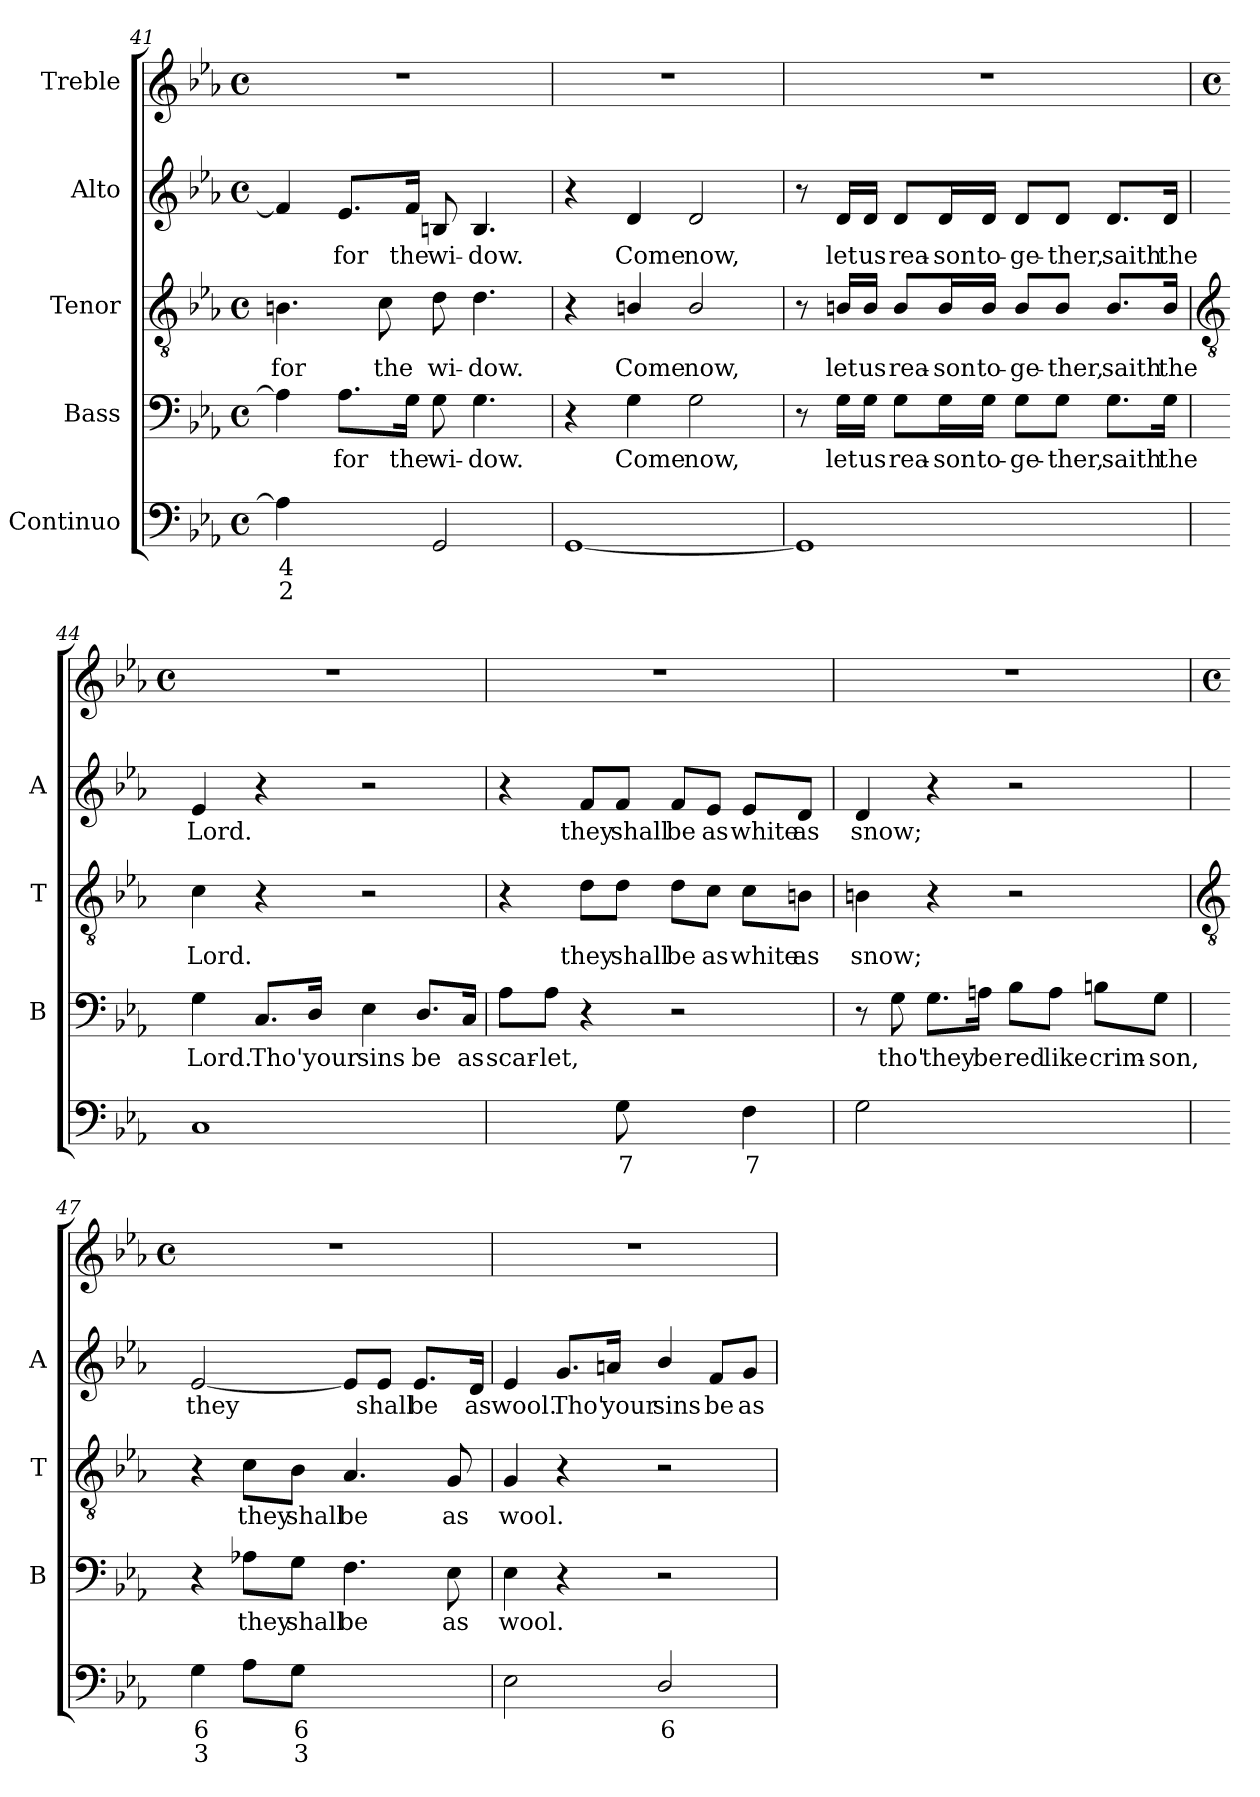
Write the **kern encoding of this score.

**kern	**text	**text	**kern	**text	**kern	**text	**kern	**text	**kern
*part5	*part5	*part5	*part4	*part4	*part3	*part3	*part2	*part2	*part1
*staff5	*staff5	*staff5	*staff4	*staff4	*staff3	*staff3	*staff2	*staff2	*staff1
*I"Continuo	*	*	*I"Bass	*	*I"Tenor	*	*I"Alto	*	*I"Treble
*	*	*	*I'B	*	*I'T	*	*I'A	*	*
*clefF4	*	*	*clefF4	*	*clefGv2	*	*clefG2	*	*clefG2
*k[b-e-a-]	*	*	*k[b-e-a-]	*	*k[b-e-a-]	*	*k[b-e-a-]	*	*k[b-e-a-]
*E-:	*	*	*E-:	*	*E-:	*	*E-:	*	*E-:
*M4/4	*	*	*M4/4	*	*M4/4	*	*M4/4	*	*M4/4
*met(c)	*	*	*met(c)	*	*met(c)	*	*met(c)	*	*met(c)
=41	=41	=41	=41	=41	=41	=41	=41	=41	=41
!	!LO:LY:b	!LO:LY:b	!	!	!	!LO:LY:b	!	!	!
4A-]	4	2	4A-]	.	4.Bn	for	4f]	.	1r
!	!LO:LY:b	!LO:LY:b	!	!LO:LY:b	!	!	!	!LO:LY:b	!
[8AA-yy	5	3	8.A-\L	for	.	.	8.e-/L	for	.
!	!LO:LY:b	!	!	!	!	!LO:LY:b	!	!	!
8AA-Lyy]	6	.	.	.	8c	the	.	.	.
!	!	!	!	!LO:LY:b	!	!	!	!LO:LY:b	!
.	.	.	16G\Jk	the	.	.	16f/Jk	the	.
!	!	!	!	!LO:LY:b	!	!LO:LY:b	!	!LO:LY:b	!
2GG	.	.	8G	wi-	8d	wi-	8Bn	wi-	.
!	!	!	!	!LO:LY:b	!	!LO:LY:b	!	!LO:LY:b	!
.	.	.	4.G	-dow.	4.d	-dow.	4.B	-dow.	.
=42	=42	=42	=42	=42	=42	=42	=42	=42	=42
[1GG	.	.	4r	.	4r	.	4r	.	1r
!	!	!	!	!LO:LY:b	!	!LO:LY:b	!	!LO:LY:b	!
.	.	.	4G	Come	4Bn/	Come	4d	Come	.
!	!	!	!	!LO:LY:b	!	!LO:LY:b	!	!LO:LY:b	!
.	.	.	2G	now,	2B/	now,	2d	now,	.
=43	=43	=43	=43	=43	=43	=43	=43	=43	=43
1GG]	.	.	8r	.	8r	.	8r	.	1r
!	!	!	!	!LO:LY:b	!	!LO:LY:b	!	!LO:LY:b	!
.	.	.	16G\LL	let	16Bn/LL	let	16d/LL	let	.
!	!	!	!	!LO:LY:b	!	!LO:LY:b	!	!LO:LY:b	!
.	.	.	16G\JJ	us	16B/JJ	us	16d/JJ	us	.
!	!	!	!	!LO:LY:b	!	!LO:LY:b	!	!LO:LY:b	!
.	.	.	8G\L	rea-	8B/L	rea-	8d/L	rea-	.
!	!	!	!	!LO:LY:b	!	!LO:LY:b	!	!LO:LY:b	!
.	.	.	16G\L	-son	16B/L	-son	16d/L	-son	.
!	!	!	!	!LO:LY:b	!	!LO:LY:b	!	!LO:LY:b	!
.	.	.	16G\JJ	to-	16B/JJ	to-	16d/JJ	to-	.
!	!	!	!	!LO:LY:b	!	!LO:LY:b	!	!LO:LY:b	!
.	.	.	8G\L	-ge-	8B/L	-ge-	8d/L	-ge-	.
!	!	!	!	!LO:LY:b	!	!LO:LY:b	!	!LO:LY:b	!
.	.	.	8G\J	-ther,	8B/J	-ther,	8d/J	-ther,	.
!	!	!	!	!LO:LY:b	!	!LO:LY:b	!	!LO:LY:b	!
.	.	.	8.G\L	saith	8.B/L	saith	8.d/L	saith	.
!	!	!	!	!LO:LY:b	!	!LO:LY:b	!	!LO:LY:b	!
.	.	.	16G\Jk	the	16B/Jk	the	16d/Jk	the	.
!!LO:LB:g=z
=44	=44	=44	=44	=44	=44	=44	=44	=44	=44
*	*	*	*	*	*clefGv2	*	*	*	*
*	*	*	*	*	*	*	*	*	*M4/4
*	*	*	*	*	*	*	*	*	*met(c)
!	!	!	!	!LO:LY:b	!	!LO:LY:b	!	!LO:LY:b	!
1C	.	.	4G	Lord.	4c	Lord.	4e-	Lord.	1r
!	!	!	!	!LO:LY:b	!	!	!	!	!
.	.	.	8.C/L	Tho'	4r	.	4r	.	.
!	!	!	!	!LO:LY:b	!	!	!	!	!
.	.	.	16D/Jk	your	.	.	.	.	.
!	!	!	!	!LO:LY:b	!	!	!	!	!
.	.	.	4E-	sins	2r	.	2r	.	.
!	!	!	!	!LO:LY:b	!	!	!	!	!
.	.	.	8.D/L	be	.	.	.	.	.
!	!	!	!	!LO:LY:b	!	!	!	!	!
.	.	.	16C/Jk	as	.	.	.	.	.
=45	=45	=45	=45	=45	=45	=45	=45	=45	=45
!	!	!	!	!LO:LY:b	!	!	!	!	!
[4Fyy	.	.	8A-\L	scar-	4r	.	4r	.	1r
!	!	!	!	!LO:LY:b	!	!	!	!	!
.	.	.	8A-\J	-let,	.	.	.	.	.
!	!LO:LY:b	!	!	!	!	!LO:LY:b	!	!LO:LY:b	!
8Fyy]	6	.	4r	.	8d\L	they	8f/L	they	.
!	!LO:LY:b	!	!	!	!	!LO:LY:b	!	!LO:LY:b	!
8G	7	.	.	.	8d\J	shall	8f/J	shall	.
!	!LO:LY:b	!LO:LY:b	!	!	!	!LO:LY:b	!	!LO:LY:b	!
[8A-yy	6	4	2r	.	8d\L	be	8f/L	be	.
!	!LO:LY:b	!LO:LY:b	!	!	!	!LO:LY:b	!	!LO:LY:b	!
8A-yy]	5	3	.	.	8c\J	as	8e-/J	as	.
!	!LO:LY:b	!	!	!	!	!LO:LY:b	!	!LO:LY:b	!
4F	7	.	.	.	8c\L	white	8e-/L	white	.
!	!	!	!	!	!	!LO:LY:b	!	!LO:LY:b	!
.	.	.	.	.	8Bn\J	as	8d/J	as	.
=46	=46	=46	=46	=46	=46	=46	=46	=46	=46
!	!	!	!	!	!	!LO:LY:b	!	!LO:LY:b	!
2G	.	.	8r	.	4Bn	snow;	4d	snow;	1r
!	!	!	!	!LO:LY:b	!	!	!	!	!
.	.	.	8G	tho'	.	.	.	.	.
!	!	!	!	!LO:LY:b	!	!	!	!	!
.	.	.	8.G\L	they	4r	.	4r	.	.
!	!	!	!	!LO:LY:b	!	!	!	!	!
.	.	.	16An\Jk	be	.	.	.	.	.
!	!	!	!	!LO:LY:b	!	!	!	!	!
[4GGyy	.	.	8B-\L	red	2r	.	2r	.	.
!	!	!	!	!LO:LY:b	!	!	!	!	!
.	.	.	8A\J	like	.	.	.	.	.
!	!	!	!	!LO:LY:b	!	!	!	!	!
4GGyy]	.	.	8Bn\L	crim-	.	.	.	.	.
!	!	!	!	!LO:LY:b	!	!	!	!	!
.	.	.	8G\J	-son,	.	.	.	.	.
!!LO:LB:g=z
=47	=47	=47	=47	=47	=47	=47	=47	=47	=47
*	*	*	*	*	*clefGv2	*	*	*	*
*	*	*	*	*	*	*	*	*	*M4/4
*	*	*	*	*	*	*	*	*	*met(c)
!	!LO:LY:b	!LO:LY:b	!	!	!	!	!	!LO:LY:b	!
4G	6	3	4r	.	4r	.	[2e-	they	1r
!	!	!	!	!LO:LY:b	!	!LO:LY:b	!	!	!
8A-L	.	.	8A-X\L	they	8c\L	they	.	.	.
!	!LO:LY:b	!LO:LY:b	!	!LO:LY:b	!	!LO:LY:b	!	!	!
8GJ	6	3	8G\J	shall	8B-\J	shall	.	.	.
!	!LO:LY:b	!	!	!LO:LY:b	!	!LO:LY:b	!	!	!
[4.Fyy	7	.	4.F	be	4.A-	be	8e-/L]	.	.
!	!	!	!	!	!	!	!	!LO:LY:b	!
.	.	.	.	.	.	.	8e-/J	shall	.
!	!	!	!	!	!	!	!	!LO:LY:b	!
.	.	.	.	.	.	.	8.e-/L	be	.
!	!LO:LY:b	!	!	!LO:LY:b	!	!LO:LY:b	!	!	!
8FLyy]	6	.	8E-	as	8G	as	.	.	.
!	!	!	!	!	!	!	!	!LO:LY:b	!
.	.	.	.	.	.	.	16d/Jk	as	.
=48	=48	=48	=48	=48	=48	=48	=48	=48	=48
!	!	!	!	!LO:LY:b	!	!LO:LY:b	!	!LO:LY:b	!
2E-\	.	.	4E-	wool.	4G	wool.	4e-	wool.	1r
!	!	!	!	!	!	!	!	!LO:LY:b	!
.	.	.	4r	.	4r	.	8.g/L	Tho'	.
!	!	!	!	!	!	!	!	!LO:LY:b	!
.	.	.	.	.	.	.	16an/Jk	your	.
!	!LO:LY:b	!	!	!	!	!	!	!LO:LY:b	!
2D/	6	.	2r	.	2r	.	4b-/	sins	.
!	!	!	!	!	!	!	!	!LO:LY:b	!
.	.	.	.	.	.	.	8f/L	be	.
!	!	!	!	!	!	!	!	!LO:LY:b	!
.	.	.	.	.	.	.	8g/J	as	.
=	=	=	=	=	=	=	=	=	=
*-	*-	*-	*-	*-	*-	*-	*-	*-	*-
